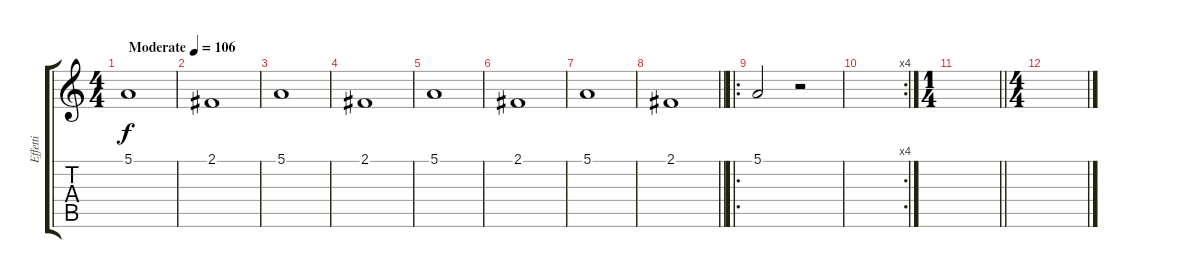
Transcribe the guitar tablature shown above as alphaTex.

\track ("Effetti" "Effetti") {instrument seashore}
\staff {score tabs}
\tuning (E4 B3 G3 D3 A2 E2) {hide}
\ts (4 4)
\tempo (106 "Moderate")
\clef g2
\ks c
5.1.1{dy f instrument seashore} |
2.1.1 |
5.1.1 |
2.1.1 |
5.1.1 |
2.1.1 |
5.1.1 |
\barLineRight lightlight
2.1.1 |
\ro
5.1.2 r.2 |
\rc 4
|
\ts (1 4)
\barLineRight lightlight
|
\ts (4 4)
